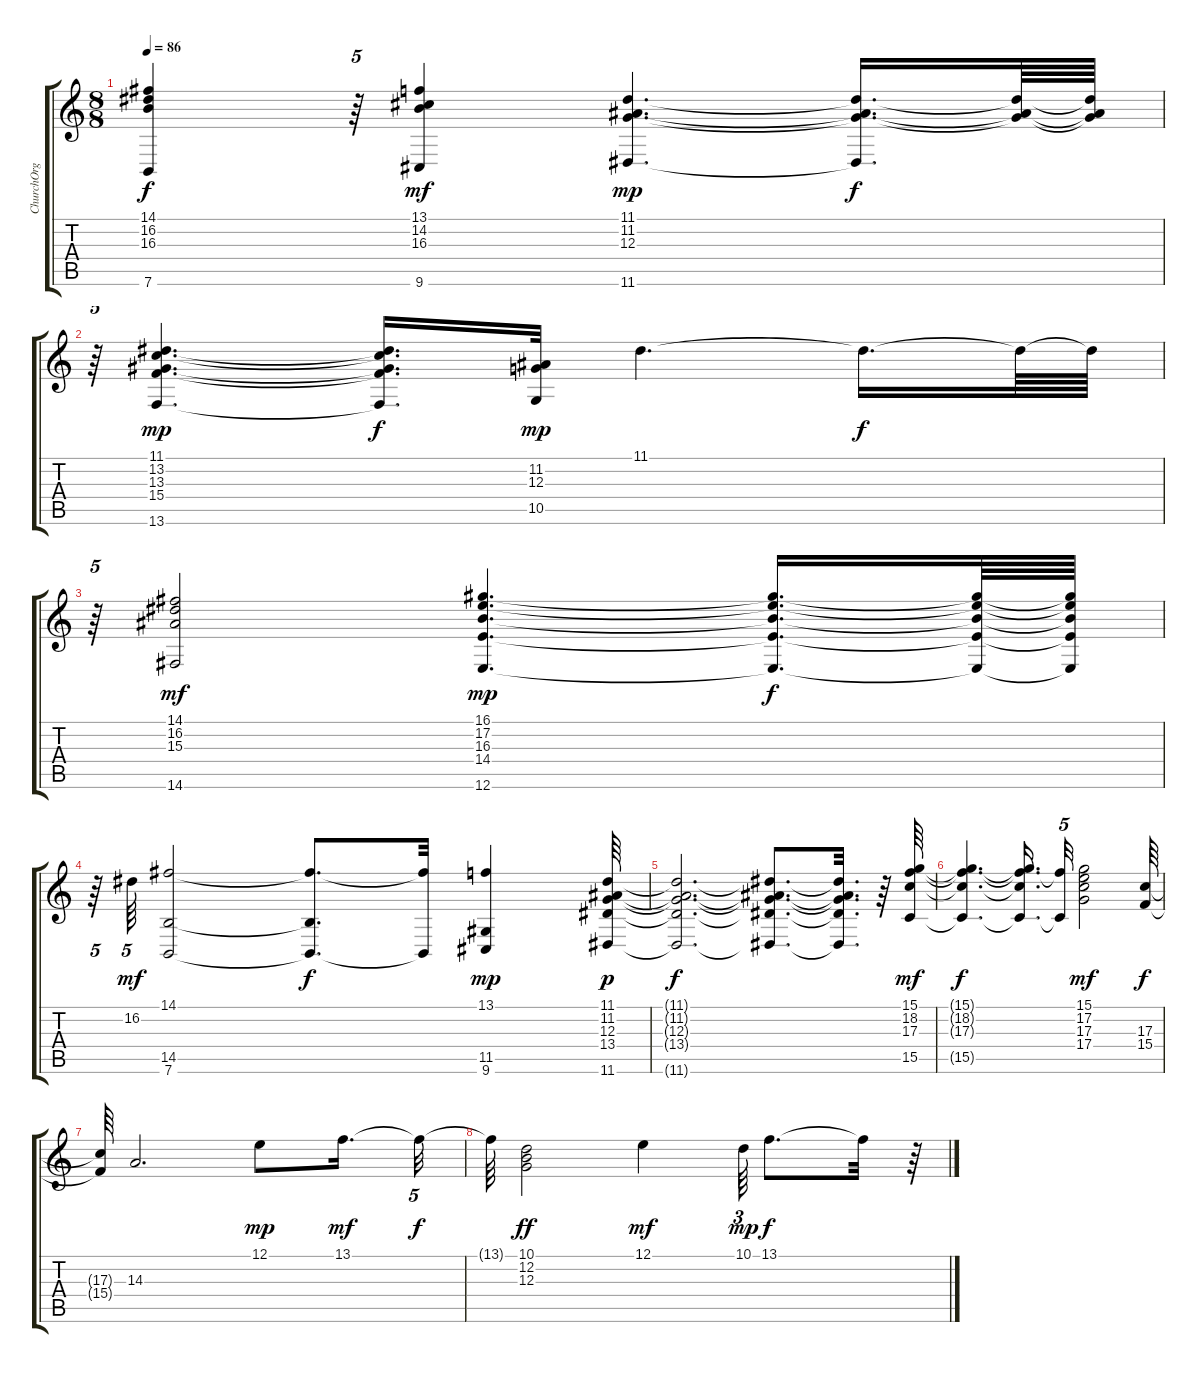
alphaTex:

\track ("ChurchOrg" "ChurchOrg") {instrument churchorgan}
\staff {score tabs}
\tuning (E4 B3 G3 D3 A2 E2) {hide}
\ts (8 8)
\tempo 86
\clef g2
\ks c
(14.1{t} 16.2{t} 16.3{t} 7.6{t}).4{dy f} r.64{tu (5 4)} (13.1 14.2 16.3 9.6).4{dy mf} (11.1 11.2 12.3 11.6).4{d dy mp} (11.1{t} 11.2{t} 12.3{t} 11.6{t}).16{d dy f} (11.1{t} 11.2{t} 12.3{t}).64 (11.1{t} 11.2{t} 12.3{t}).64 |
r.64{tu (5 4)} (11.1 13.2 13.3 15.4 13.6).4{d dy mp volume 13} (11.1{t} 13.2{t} 13.3{t} 15.4{t} 13.6{t}).16{d dy f} (11.2 12.3 10.5).32{dy mp} 11.1.4{d} 11.1{t}.16{d dy f} 11.1{t}.64 11.1{t}.64 |
r.64{tu (5 4)} (14.1 16.2 15.3 14.6).2{dy mf} (16.1 17.2 16.3 14.4 12.6).4{d dy mp} (16.1{t} 17.2{t} 16.3{t} 14.4{t} 12.6{t}).16{d dy f} (16.1{t} 17.2{t} 16.3{t} 14.4{t} 12.6{t}).64 (16.1{t} 17.2{t} 16.3{t} 14.4{t} 12.6{t}).64 |
r.64{tu (5 4)} 16.2.64{tu (5 4) dy mf} (14.1 14.5 7.6).2 (14.1{t} 14.5{t} 7.6{t}).8{d dy f} (14.1{t} 7.6{t}).32 (13.1 11.5 9.6).4{dy mp} (11.1 11.2 12.3 13.4 11.6).64{dy p} |
(11.1{t} 11.2{t} 12.3{t} 13.4{t} 11.6{t}).2{d dy f} (11.1{t} 11.2{t} 12.3{t} 13.4{t} 11.6{t}).8{d} (11.1{t} 11.2{t} 12.3{t} 13.4{t} 11.6{t}).32{d} r.64 (15.1 18.2 17.3 15.5).64{dy mf volume 12} |
(15.1{t} 18.2{t} 17.3{t} 15.5{t}).4{d dy f} (15.1{t} 18.2{t} 17.3{t} 15.5{t}).16{d} (18.2{t} 15.5{t}).32{tu (5 4)} (15.1 17.2 17.3 17.4).2{dy mf volume 12} (17.3 15.4).64{dy f volume 13} |
(17.3{t} 15.4{t}).64 14.3.2{d} 12.1.8{dy mp} 13.1.16{d dy mf} 13.1{t}.32{tu (5 4) dy f} |
13.1{t}.64 (10.1 12.2 12.3).2{dy ff} 12.1.4{dy mf} 10.1.64{tu (3 2) dy mp} 13.1.8{d dy f} 13.1{t}.32 r.64
